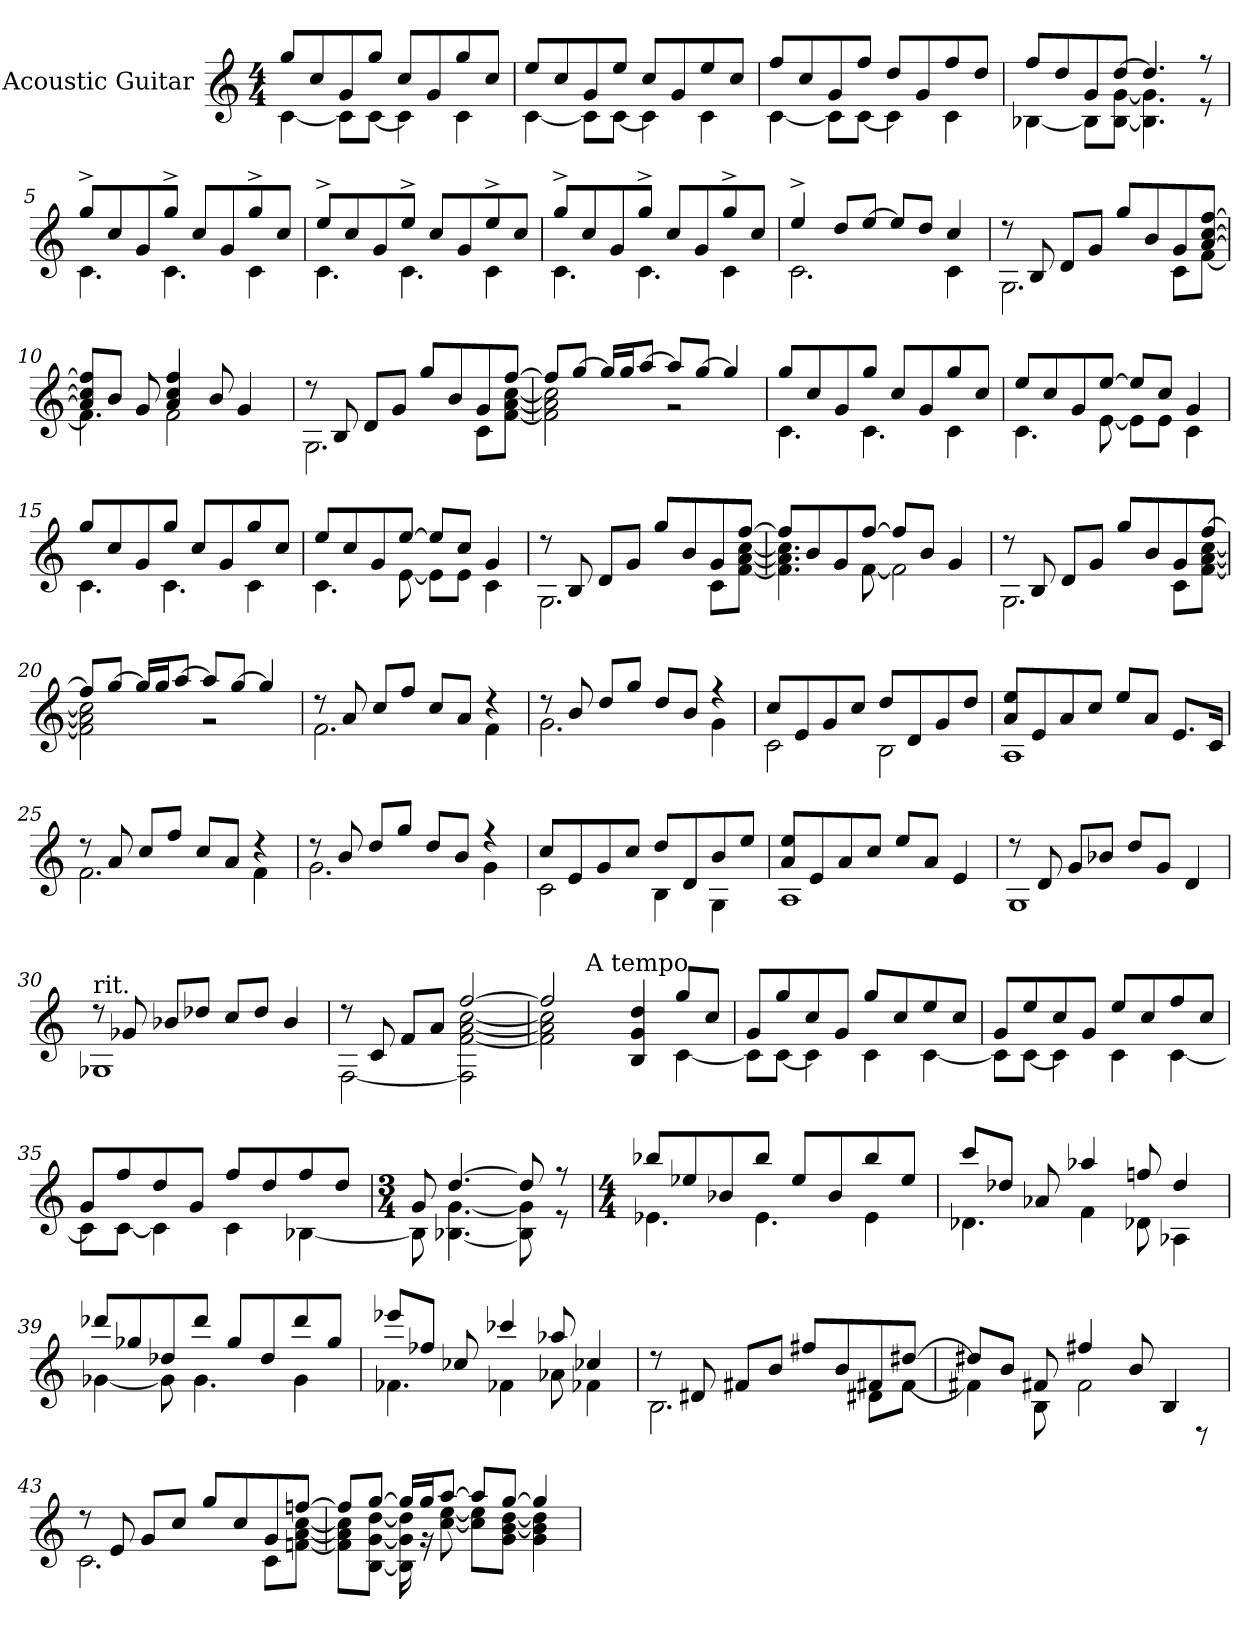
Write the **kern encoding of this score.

**kern
*part1
*staff1
*I"Acoustic Guitar
*I'A. Gtr.
!!LO:PB:g=z
*clefG2
*ITrd7c12
*k[]
*C:
*M4/4
*MM100
=1
*^
8gi/L	[4Ci\
8ci/	.
8Gi/	8Ci\L]
8gi/J	[8Ci\J
8ci/L	4Ci\]
8Gi/	.
8gi/	4Ci\
8ci/J	.
=2	=2
8ei/L	[4Ci\
8ci/	.
8Gi/	8Ci\L]
8ei/J	[8Ci\J
8ci/L	4Ci\]
8Gi/	.
8ei/	4Ci\
8ci/J	.
=3	=3
8fi/L	[4Ci\
8ci/	.
8Gi/	8Ci\L]
8fi/J	[8Ci\J
8di/L	4Ci\]
8Gi/	.
8fi/	4Ci\
8di/J	.
=4	=4
8fi/L	[4BB-Xi\
8di/	.
8Gi/	8BB-i\L]
[8di/J	[8BB-i\ [8GiJ
4.di/]	4.BB-i\] 4.Gi]
8r	8r
!!LO:LB:g=z	!!
=5	=5
8g^i/L	4.Ci\
8ci/	.
8Gi/	.
8g^i/J	4.Ci\
8ci/L	.
8Gi/	.
8g^i/	4Ci\
8ci/J	.
=6	=6
8e^i/L	4.Ci\
8ci/	.
8Gi/	.
8e^i/J	4.Ci\
8ci/L	.
8Gi/	.
8e^i/	4Ci\
8ci/J	.
=7	=7
8g^i/L	4.Ci\
8ci/	.
8Gi/	.
8g^i/J	4.Ci\
8ci/L	.
8Gi/	.
8g^i/	4Ci\
8ci/J	.
=8	=8
4e^i/	2.Ci\
8di/L	.
[8ei/J	.
8ei/L]	.
8di/J	.
4ci/	4Ci\
!!LO:LB:g=z	!!
=9	=9
8r	2.GGi\
8BBi/	.
8Di/L	.
8Gi/J	.
8gi/L	.
8Bi/	.
8Gi/	8Ci\L
[8Ai/ [8ci [8fiJ	[8Fi\J
=10	=10
8Ai/] 8ci] 8fi]L	4.Fi\]
8Bi/J	.
8Gi/	.
4Ai/ 4ci 4fi	2Fi\
8Bi/	.
4Gi/	.
.	8ryy
=11	=11
8r	2.GGi\
8BBi/	.
8Di/L	.
8Gi/J	.
8gi/L	.
8Bi/	.
8Gi/	8Ci\L
[8fi/J	[8Fi\ [8Ai [8ciJ
=12	=12
8fi/L]	2Fi\] 2Ai] 2ci]
[8gi/J	.
16gi/LL]	.
16gi/J	.
[8ai/J	.
8ai/L]	2r
[8gi/J	.
4gi/]	.
!!LO:LB:g=z	!!
=13	=13
8gi/L	4.Ci\
8ci/	.
8Gi/	.
8gi/J	4.Ci\
8ci/L	.
8Gi/	.
8gi/	4Ci\
8ci/J	.
=14	=14
8ei/L	4.Ci\
8ci/	.
8Gi/	.
[8ei/J	[8Ei\
8ei/L]	8Ei\L]
8ci/J	8Ei\J
4Gi/	4Ci\
=15	=15
8gi/L	4.Ci\
8ci/	.
8Gi/	.
8gi/J	4.Ci\
8ci/L	.
8Gi/	.
8gi/	4Ci\
8ci/J	.
=16	=16
8ei/L	4.Ci\
8ci/	.
8Gi/	.
[8ei/J	[8Ei\
8ei/L]	8Ei\L]
8ci/J	8Ei\J
4Gi/	4Ci\
!!LO:LB:g=z	!!
=17	=17
8r	2.GGi\
8BBi/	.
8Di/L	.
8Gi/J	.
8gi/L	.
8Bi/	.
8Gi/	8Ci\L
[8fi/J	[8Fi\ [8Ai [8ciJ
=18	=18
8fi/L]	4.Fi\] 4.Ai] 4.ci]
8Bi/	.
8Gi/	.
[8fi/J	[8Fi\
8fi/L]	2Fi\]
8Bi/J	.
4Gi/	.
=19	=19
8r	2.GGi\
8BBi/	.
8Di/L	.
8Gi/J	.
8gi/L	.
8Bi/	.
8Gi/	8Ci\L
[8fi/J	[8Fi\ [8Ai [8ciJ
=20	=20
8fi/L]	2Fi\] 2Ai] 2ci]
[8gi/J	.
16gi/LL]	.
16gi/J	.
[8ai/J	.
8ai/L]	2r
[8gi/J	.
4gi/]	.
!!LO:LB:g=z	!!
=21	=21
8r	2.Fi\
8Ai/	.
8ci/L	.
8fi/J	.
8ci/L	.
8Ai/J	.
4r	4Fi\
=22	=22
8r	2.Gi\
8Bi/	.
8di/L	.
8gi/J	.
8di/L	.
8Bi/J	.
4r	4Gi\
=23	=23
8ci/L	2Ci\
8Ei/	.
8Gi/	.
8ci/J	.
8di/L	2BBi\
8Di/	.
8Gi/	.
8di/J	.
=24	=24
8Ai/ 8eiL	1AAi
8Ei/	.
8Ai/	.
8ci/J	.
8ei/L	.
8Ai/J	.
8.Ei/L	.
16Ci/Jk	.
!!LO:LB:g=z	!!
=25	=25
8r	2.Fi\
8Ai/	.
8ci/L	.
8fi/J	.
8ci/L	.
8Ai/J	.
4r	4Fi\
=26	=26
8r	2.Gi\
8Bi/	.
8di/L	.
8gi/J	.
8di/L	.
8Bi/J	.
4r	4Gi\
=27	=27
8ci/L	2Ci\
8Ei/	.
8Gi/	.
8ci/J	.
8di/L	4BBi\
8Di/	.
8Bi/	4GGi\
8ei/J	.
=28	=28
*	*^
8Ai/ 8eiL	1AAi	2ryy
8Ei/	.	.
8Ai/	.	.
8ci/J	.	.
8ei/L	.	2ryy
8Ai/J	.	.
4Ei/	.	.
*	*v	*v
!!LO:LB:g=z
=29	=29
8r	1GGi
8Di/	.
8Gi/L	.
8B-Xi/J	.
8di/L	.
8Gi/J	.
4Di/	.
=30	=30
!LO:TX:t=rit.	!
8r	1GG-Xi
8G-Xi/	.
8B-Xi/L	.
8d-Xi/J	.
8ci/L	.
8d-i/J	.
4B-i/	.
=31	=31
8r	[2FFi\
8Ci/	.
8Fi/L	.
8Ai/J	.
[2f:i/	2FFi\] [2Fi [2Ai [2ci
=32	=32
*	*^
2fi/]	2Fi\] 2Ai] 2ci]	4ryy
!	!	!LO:TX:a:t=A tempo
.	.	2.ryy
4BBi/ 4Gi 4di	4ryy	.
8gi/L	[4Ci\	.
8ci/J	.	.
*	*v	*v
=33	=33
8Gi/L	8Ci\L]
8gi/	[8Ci\J
8ci/	4Ci\]
8Gi/J	.
8gi/L	4Ci\
8ci/	.
8ei/	[4Ci\
8ci/J	.
!!LO:LB:g=z	!!
=34	=34
8Gi/L	8Ci\L]
8ei/	[8Ci\J
8ci/	4Ci\]
8Gi/J	.
8ei/L	4Ci\
8ci/	.
8fi/	[4Ci\
8ci/J	.
=35	=35
8Gi/L	8Ci\L]
8fi/	[8Ci\J
8di/	4Ci\]
8Gi/J	.
8fi/L	4Ci\
8di/	.
8fi/	[4BB-Xi\
8di/J	.
=36	=36
*M3/4	*
8Gi/	8BB-i\]
[4.di/	[4.BB-Xi\ [4.Gi
8di/]	8BB-i\] 8Gi]
8r	8r
=37	=37
*M4/4	*
8b-Xi/L	4.E-Xi\
8e-Xi/	.
8B-Xi/	.
8b-i/J	4.E-i\
8e-i/L	.
8B-i/	.
8b-i/	4E-i\
8e-i/J	.
!!LO:PB:g=z	!!
=38	=38
8cci/L	4.D-Xi\
8d-Xi/J	.
8A-Xi/	.
4a-Xi/	4Fi\
8fni/	8D-Xi\
4d-i/	4AA-Xi\
=39	=39
8dd-Xi/L	[4G-Xi\
8g-Xi/	.
8d-Xi/	8G-i\]
8dd-i/J	4.G-i\
8g-i/L	.
8d-i/	.
8dd-i/	4G-i\
8g-i/J	.
=40	=40
8ee-Xi/L	4.F-Xi\
8f-Xi/J	.
8c-Xi/	.
4cc-Xi/	4F-Xi\
8a-Xi/	8A-Xi\
4c-Xi/	4F-Xi\
=41	=41
8r	2.BBi\
8D#Xi/	.
8F#Xi/L	.
8Bi/J	.
8f#Xi/L	.
8Bi/	.
8F#Xi/	8D#Xi\L
[8d#Xi/J	[8F#i\J
!!LO:LB:g=z	!!
=42	=42
8d#Xi/L]	4F#Xi\]
8Bi/J	.
8F#Xi/	8BBi\
4f#Xi/	2F#i\
8Bi/	.
4BBi/	.
.	8r
=43	=43
8r	2.Ci\
8Ei/	.
8Gi/L	.
8ci/J	.
8gi/L	.
8ci/	.
8Gi/	8Ci\L
[8fni/J	[8Fni\ [8Ai [8ciJ
=44	=44
8fi/L]	8Fi\] 8Ai] 8ci]L
[8gi/J	[8BBi\ [8Gi [8diJ
16gi/LL]	16BBi\] 16Gi] 16di]
16gi/J	16r
[8ai/J	[8ci\ [8ei
8ai/L]	8ci\] 8ei]L
[8gi/J	8Gi\ [8Bi [8diJ
4gi/]	4Gi\ 4Bi] 4di]
*v	*v
=
*-
